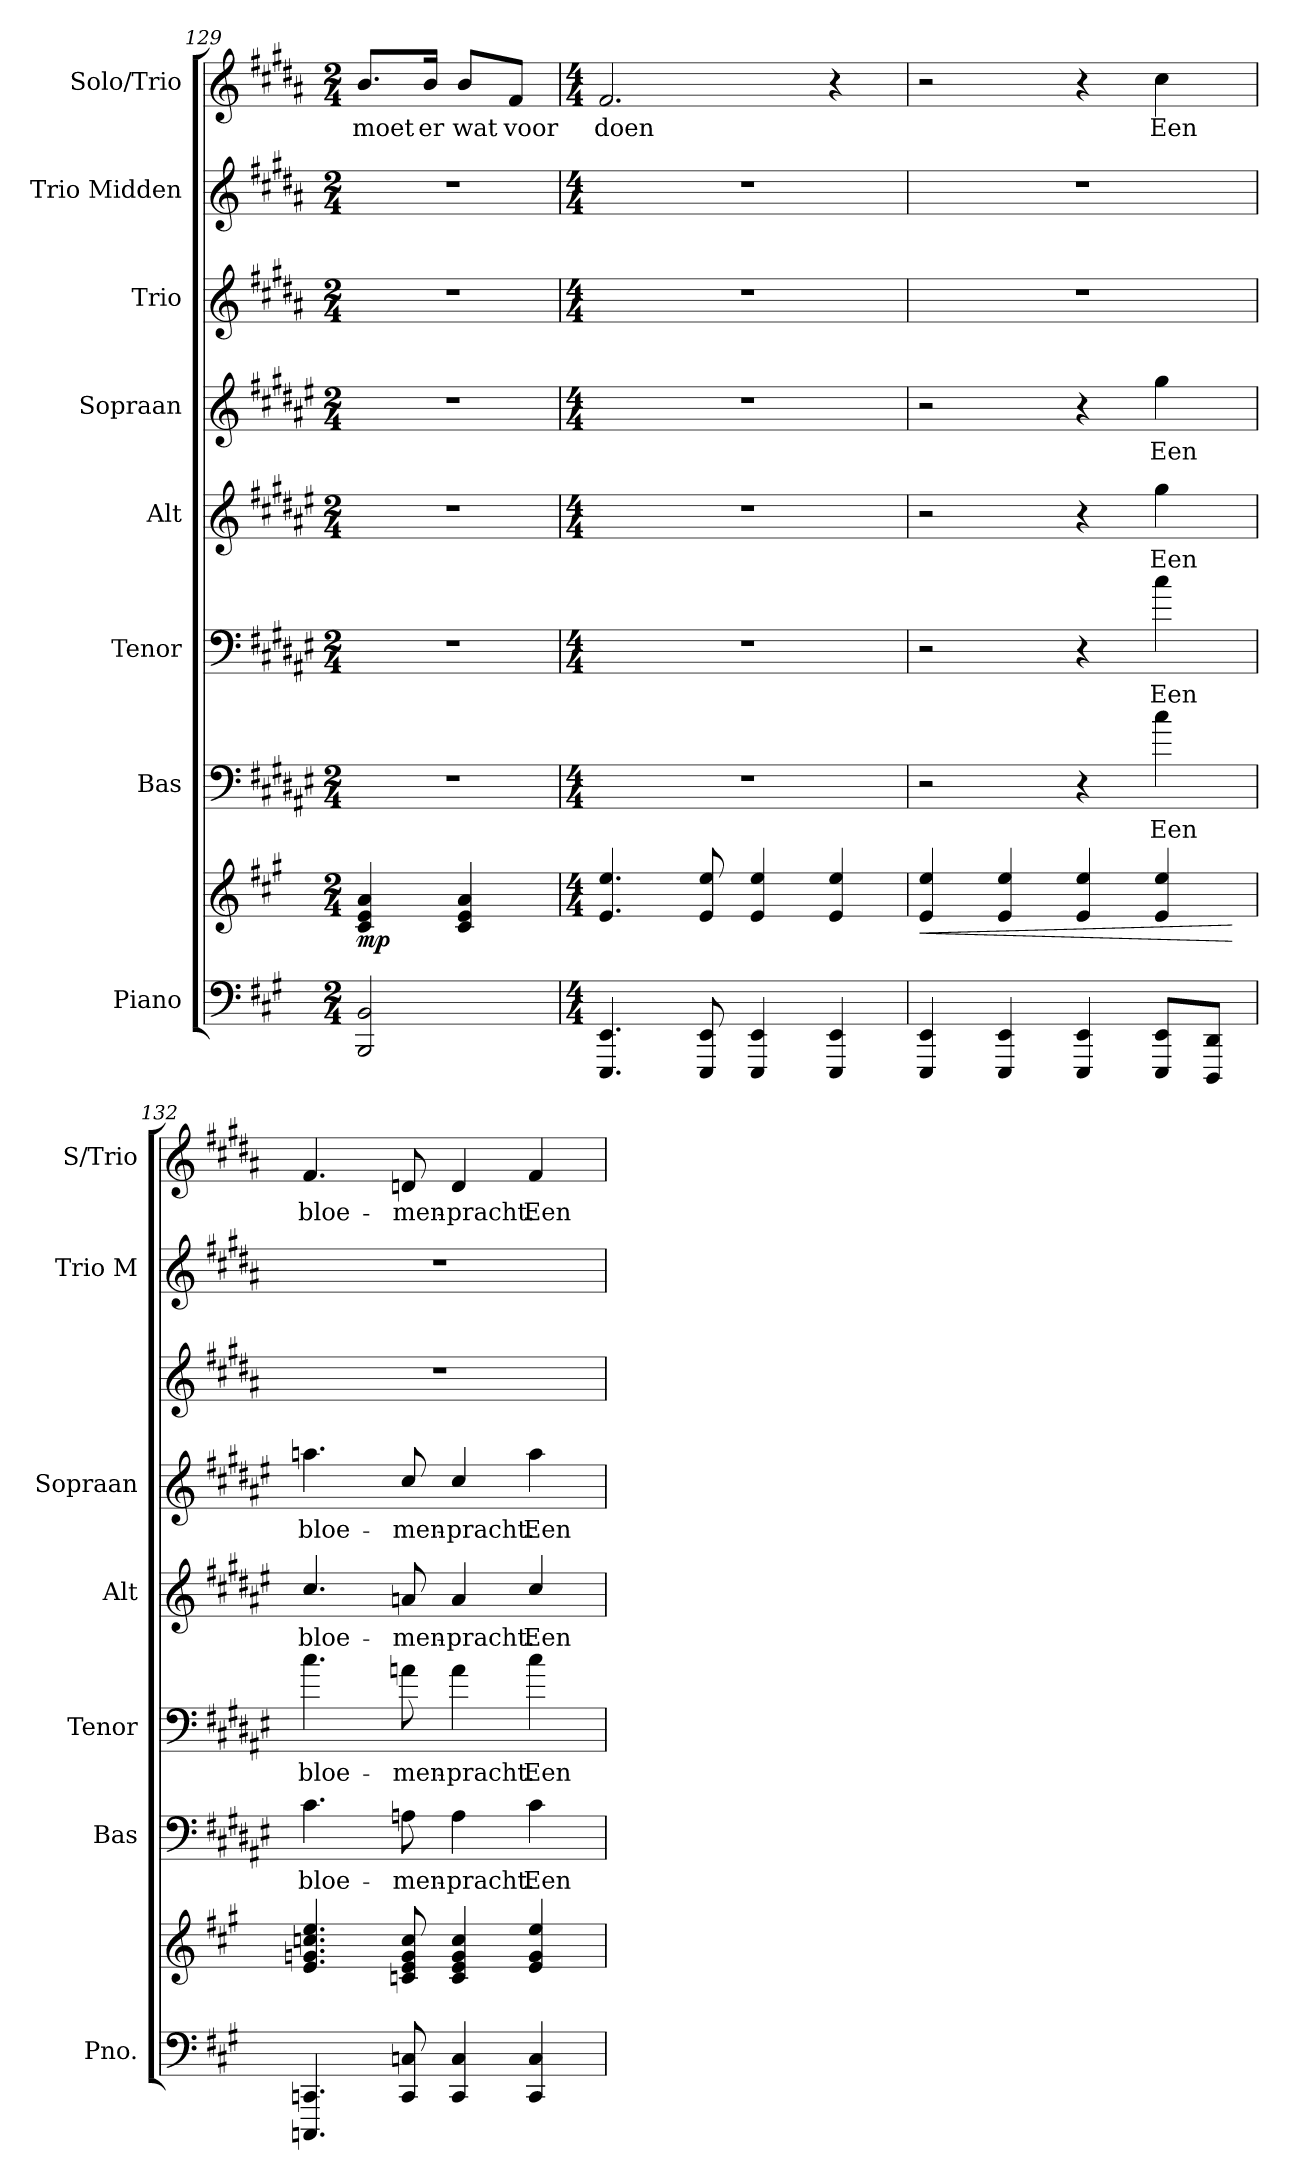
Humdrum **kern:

**kern	**kern	**dynam	**kern	**text	**kern	**text	**kern	**text	**kern	**text	**kern	**kern	**kern	**text
*part8	*part8	*part8	*part7	*part7	*part6	*part6	*part5	*part5	*part4	*part4	*part3	*part2	*part1	*part1
*staff9	*staff8	*staff8/9	*staff7	*staff7	*staff6	*staff6	*staff5	*staff5	*staff4	*staff4	*staff3	*staff2	*staff1	*staff1
*I"Piano	*	*	*I"Bas	*	*I"Tenor	*	*I"Alt	*	*I"Sopraan	*	*I"Trio	*I"Trio Midden	*I"Solo/Trio	*
*I'Pno.	*	*	*I'Bas	*	*I'Tenor	*	*I'Alt	*	*I'Sopraan	*	*	*I'Trio M	*I'S/Trio	*
*clefF4	*clefG2	*	*clefF4	*	*clefF4	*	*clefG2	*	*clefG2	*	*clefG2	*clefG2	*clefG2	*
*	*	*	*ITrd5c9	*	*ITrd5c9	*	*ITrd5c9	*	*ITrd5c9	*	*ITrd1c2	*ITrd1c2	*ITrd1c2	*
*k[f#c#g#]	*k[f#c#g#]	*	*k[f#c#g#]	*	*k[f#c#g#]	*	*k[f#c#g#]	*	*k[f#c#g#]	*	*k[f#c#g#]	*k[f#c#g#]	*k[f#c#g#]	*
*M2/4	*M2/4	*	*M2/4	*	*M2/4	*	*M2/4	*	*M2/4	*	*M2/4	*M2/4	*M2/4	*
=129	=129	=129	=129	=129	=129	=129	=129	=129	=129	=129	=129	=129	=129	=129
!	!	!LO:DY:b	!	!	!	!	!	!	!	!	!	!	!	!LO:LY:b
2BBB/ 2BB/	4c#/ 4e/ 4a/	mp	2r	.	2r	.	2r	.	2r	.	2r	2r	8.a/L	moet
!	!	!	!	!	!	!	!	!	!	!	!	!	!	!LO:LY:b
.	.	.	.	.	.	.	.	.	.	.	.	.	16a/Jk	er
!	!	!	!	!	!	!	!	!	!	!	!	!	!	!LO:LY:b
.	4c#/ 4e/ 4a/	.	.	.	.	.	.	.	.	.	.	.	8a/L	wat
!	!	!	!	!	!	!	!	!	!	!	!	!	!	!LO:LY:b
.	.	.	.	.	.	.	.	.	.	.	.	.	8e/J	voor
=130	=130	=130	=130	=130	=130	=130	=130	=130	=130	=130	=130	=130	=130	=130
*M4/4	*M4/4	*	*M4/4	*	*M4/4	*	*M4/4	*	*M4/4	*	*M4/4	*M4/4	*M4/4	*
!	!	!	!	!	!	!	!	!	!	!	!	!	!	!LO:LY:b
4.EEE/ 4.EE/	4.e/ 4.ee/	.	1r	.	1r	.	1r	.	1r	.	1r	1r	2.e/	doen
8EEE/ 8EE/	8e/ 8ee/	.	.	.	.	.	.	.	.	.	.	.	.	.
4EEE/ 4EE/	4e/ 4ee/	.	.	.	.	.	.	.	.	.	.	.	.	.
4EEE/ 4EE/	4e/ 4ee/	.	.	.	.	.	.	.	.	.	.	.	4r	.
!!LO:LB:g=z
=131	=131	=131	=131	=131	=131	=131	=131	=131	=131	=131	=131	=131	=131	=131
!	!	!LO:HP:b	!	!	!	!	!	!	!	!	!	!	!	!
4EEE/ 4EE/	4e/ 4ee/	<	2r	.	2r	.	2r	.	2r	.	1r	1r	2r	.
4EEE/ 4EE/	4e/ 4ee/	.	.	.	.	.	.	.	.	.	.	.	.	.
4EEE/ 4EE/	4e/ 4ee/	.	4r	.	4r	.	4r	.	4r	.	.	.	4r	.
!	!	!	!	!LO:LY:b	!	!LO:LY:b	!	!LO:LY:b	!	!LO:LY:b	!	!	!	!LO:LY:b
8EEE/ 8EE/L	4e/ 4ee/	.	4e\	Een	4e\	Een	4b\	Een	4b\	Een	.	.	4b\	Een
8DDD/ 8DD/J	.	.	.	.	.	.	.	.	.	.	.	.	.	.
.	.	[	.	.	.	.	.	.	.	.	.	.	.	.
=132	=132	=132	=132	=132	=132	=132	=132	=132	=132	=132	=132	=132	=132	=132
!	!	!	!	!LO:LY:b	!	!LO:LY:b	!	!LO:LY:b	!	!LO:LY:b	!	!	!	!LO:LY:b
4.CCCn/ 4.CCn/	4.e/ 4.gn/ 4.ccn/ 4.ee/	.	4.E\	bloe-	4.e\	bloe-	4.e/	bloe-	4.ccn\	bloe-	1r	1r	4.e/	bloe-
!	!	!	!	!LO:LY:b	!	!LO:LY:b	!	!LO:LY:b	!	!LO:LY:b	!	!	!	!LO:LY:b
8CC/ 8Cn/	8cn/ 8e/ 8g/ 8cc/	.	8Cn\	-men-	8cn\	-men-	8cn/	-men-	8e/	-men-	.	.	8cn/	-men-
!	!	!	!	!LO:LY:b	!	!LO:LY:b	!	!LO:LY:b	!	!LO:LY:b	!	!	!	!LO:LY:b
4CC/ 4C/	4c/ 4e/ 4g/ 4cc/	.	4C\	-pracht.	4c\	-pracht.	4c/	-pracht.	4e/	-pracht.	.	.	4c/	-pracht.
!	!	!	!	!LO:LY:b	!	!LO:LY:b	!	!LO:LY:b	!	!LO:LY:b	!	!	!	!LO:LY:b
4CC/ 4C/	4e/ 4g/ 4ee/	.	4E\	Een	4e\	Een	4e/	Een	4cc\	Een	.	.	4e/	Een
=	=	=	=	=	=	=	=	=	=	=	=	=	=	=
*-	*-	*-	*-	*-	*-	*-	*-	*-	*-	*-	*-	*-	*-	*-
